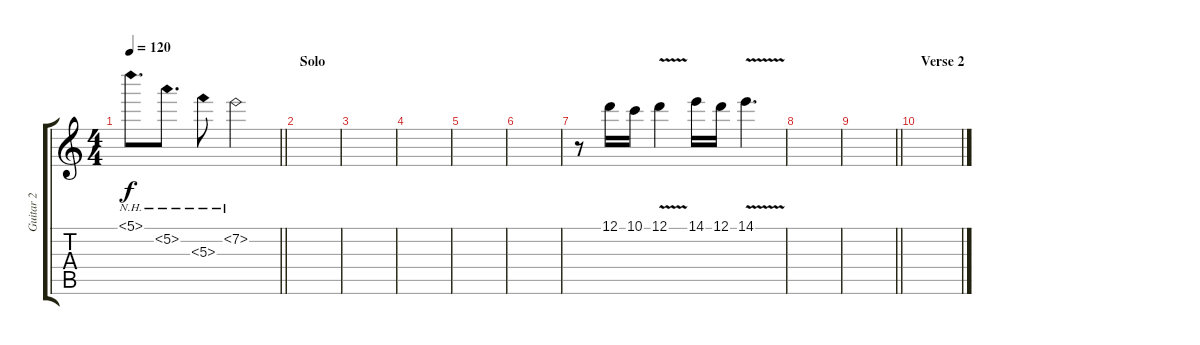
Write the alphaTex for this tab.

\track ("Guitar 2" "Guitar 2") {instrument acousticguitarsteel}
\staff {score tabs}
\tuning (D4 A3 F3 C3 G2 D2) {hide}
\ts (4 4)
\tempo 120
\clef g2
\barLineRight lightlight
\ks c
5.1{nh}.8{d dy f volume 12} 5.2{nh}.8{d} 5.3{nh}.8 7.2{nh}.2 |
\section ("" "Solo")
|
|
|
|
|
r.8{volume 12} 12.1.16 10.1.16 12.1{v}.4 14.1.16 12.1.16 14.1{v}.4{d} |
|
\barLineRight lightlight
|
\section ("" "Verse 2")
